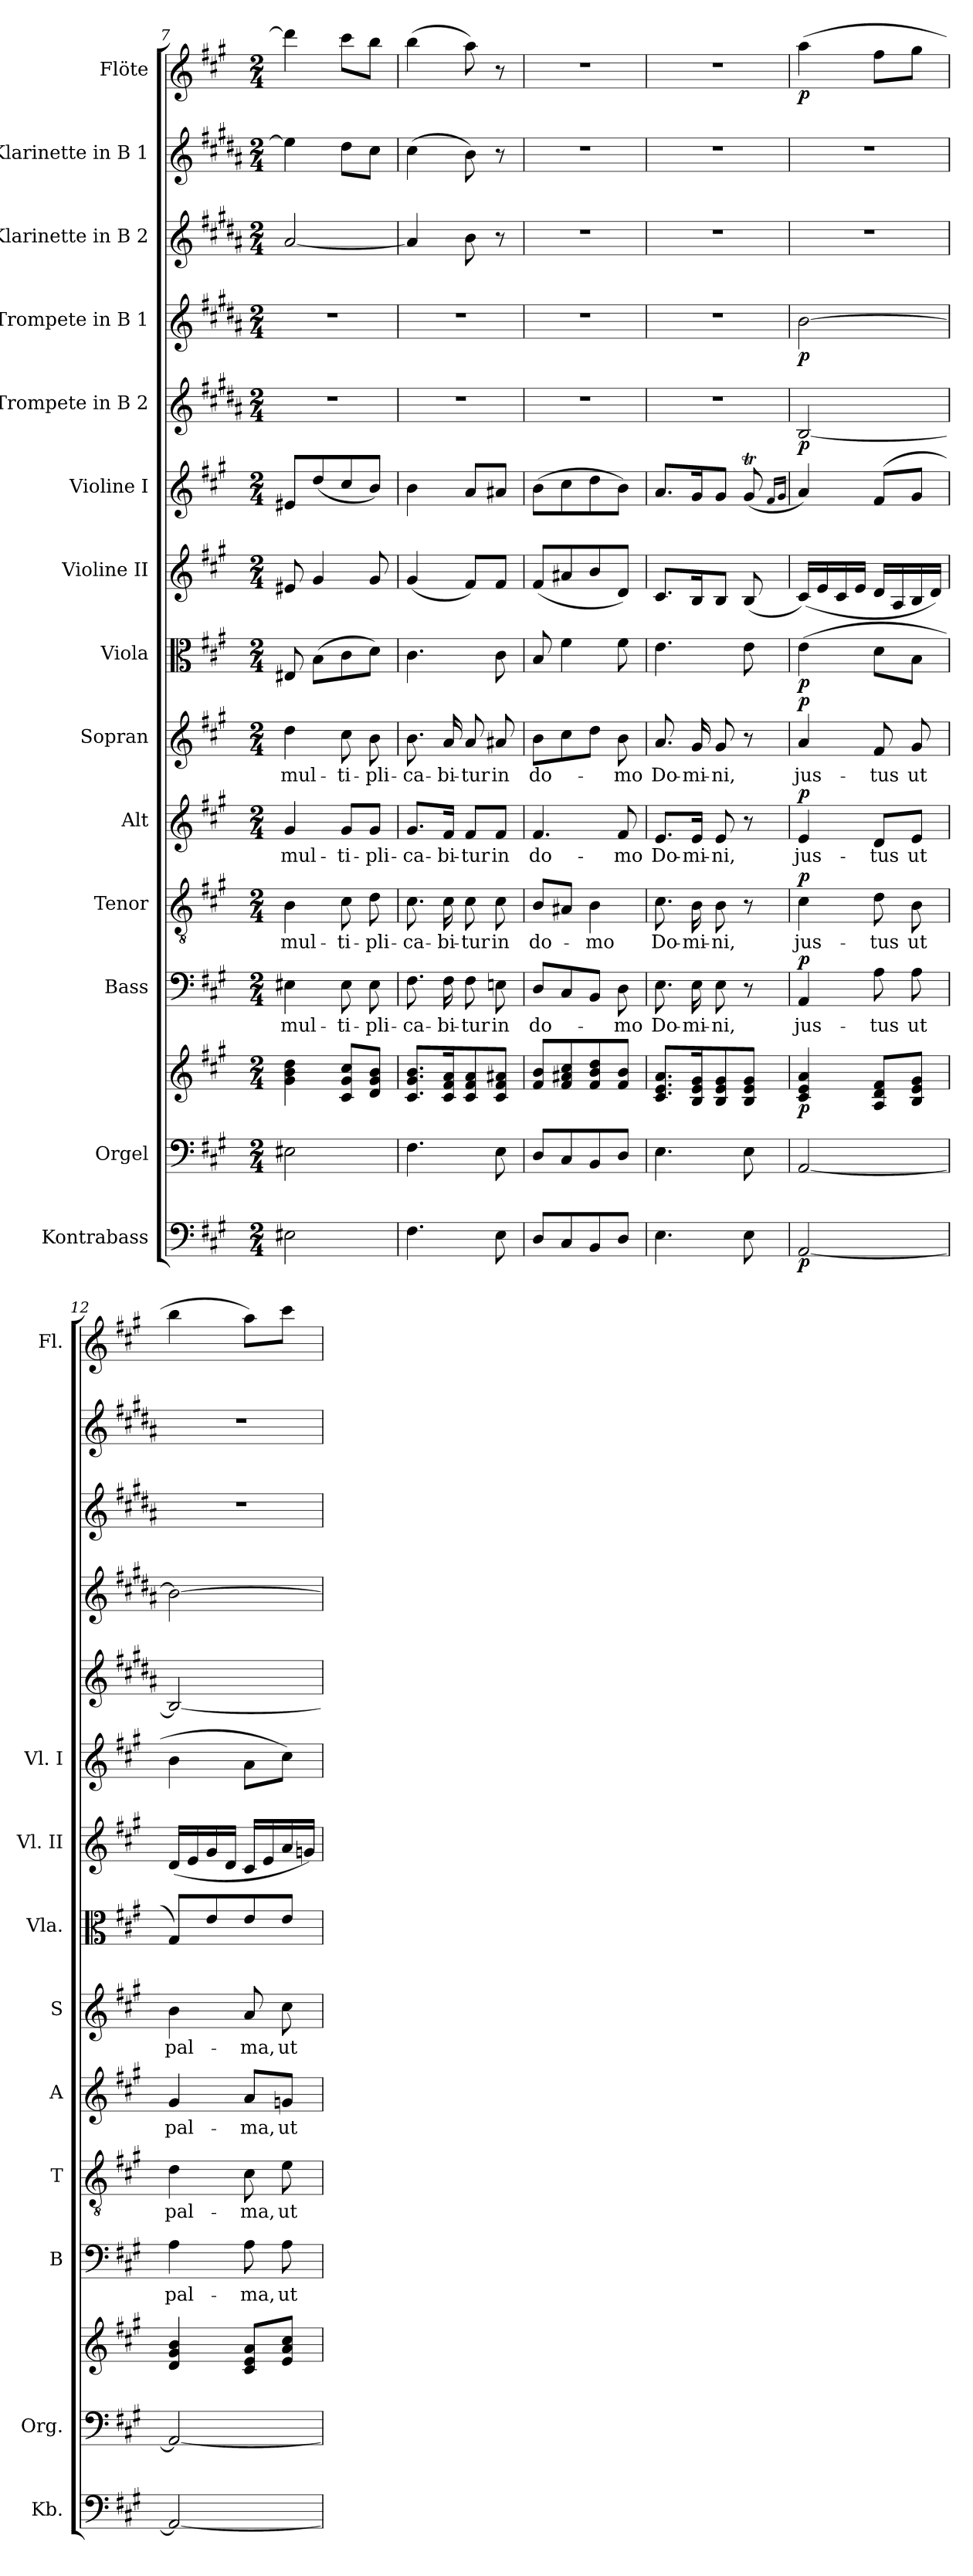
**kern	**dynam	**kern	**kern	**dynam	**kern	**text	**dynam	**kern	**text	**dynam	**kern	**text	**dynam	**kern	**text	**dynam	**kern	**dynam	**kern	**kern	**kern	**dynam	**kern	**dynam	**kern	**kern	**kern	**dynam
*part14	*part14	*part13	*part13	*part13	*part12	*part12	*part12	*part11	*part11	*part11	*part10	*part10	*part10	*part9	*part9	*part9	*part8	*part8	*part7	*part6	*part5	*part5	*part4	*part4	*part3	*part2	*part1	*part1
*staff15	*staff15	*staff14	*staff13	*staff13/14	*staff12	*staff12	*staff12	*staff11	*staff11	*staff11	*staff10	*staff10	*staff10	*staff9	*staff9	*staff9	*staff8	*staff8	*staff7	*staff6	*staff5	*staff5	*staff4	*staff4	*staff3	*staff2	*staff1	*staff1
*I"Kontrabass	*	*I"Orgel	*	*	*I"Bass	*	*	*I"Tenor	*	*	*I"Alt	*	*	*I"Sopran	*	*	*I"Viola	*	*I"Violine II	*I"Violine I	*I"Trompete in B 2	*	*I"Trompete in B 1	*	*I"Klarinette in B 2	*I"Klarinette in B 1	*I"Flöte	*
*I'Kb.	*	*I'Org.	*	*	*I'B	*	*	*I'T	*	*	*I'A	*	*	*I'S	*	*	*I'Vla.	*	*I'Vl. II	*I'Vl. I	*	*	*	*	*	*	*I'Fl.	*
*clefF4	*	*clefF4	*clefG2	*	*clefF4	*	*	*clefGv2	*	*	*clefG2	*	*	*clefG2	*	*	*clefC3	*	*clefG2	*clefG2	*clefG2	*	*clefG2	*	*clefG2	*clefG2	*clefG2	*
*ITrd7c12	*	*	*	*	*	*	*	*	*	*	*	*	*	*	*	*	*	*	*	*	*ITrd1c2	*	*ITrd1c2	*	*ITrd1c2	*ITrd1c2	*	*
*k[f#c#g#]	*	*k[f#c#g#]	*k[f#c#g#]	*	*k[f#c#g#]	*	*	*k[f#c#g#]	*	*	*k[f#c#g#]	*	*	*k[f#c#g#]	*	*	*k[f#c#g#]	*	*k[f#c#g#]	*k[f#c#g#]	*k[f#c#g#]	*	*k[f#c#g#]	*	*k[f#c#g#]	*k[f#c#g#]	*k[f#c#g#]	*
*A:	*	*A:	*A:	*	*A:	*	*	*A:	*	*	*A:	*	*	*A:	*	*	*A:	*	*A:	*A:	*A:	*	*A:	*	*A:	*A:	*A:	*
*M2/4	*	*M2/4	*M2/4	*	*M2/4	*	*	*M2/4	*	*	*M2/4	*	*	*M2/4	*	*	*M2/4	*	*M2/4	*M2/4	*M2/4	*	*M2/4	*	*M2/4	*M2/4	*M2/4	*
=7	=7	=7	=7	=7	=7	=7	=7	=7	=7	=7	=7	=7	=7	=7	=7	=7	=7	=7	=7	=7	=7	=7	=7	=7	=7	=7	=7	=7
!	!	!	!	!	!	!LO:LY:b	!	!	!LO:LY:b	!	!	!LO:LY:b	!	!	!LO:LY:b	!	!	!	!	!	!	!	!	!	!	!	!	!
2EE#X\	.	2E#X\	4g#\ 4b\ 4dd\	.	4E#X\	mul-	.	4B\	mul-	.	4g#/	mul-	.	4dd\	mul-	.	8E#X/	.	8e#X/	8e#X/L	2r	.	2r	.	[2g#/	4dd\]	4ddd\]	.
.	.	.	.	.	.	.	.	.	.	.	.	.	.	.	.	.	(>8B\L	.	4g#/	(<8dd/	.	.	.	.	.	.	.	.
!	!	!	!	!	!	!LO:LY:b	!	!	!LO:LY:b	!	!	!LO:LY:b	!	!	!LO:LY:b	!	!	!	!	!	!	!	!	!	!	!	!	!
.	.	.	8c#/ 8g#/ 8cc#/L	.	8E#\	-ti-	.	8c#\	-ti-	.	8g#/L	-ti-	.	8cc#\	-ti-	.	8c#\	.	.	8cc#/	.	.	.	.	.	8cc#\L	8ccc#\L	.
!	!	!	!	!	!	!LO:LY:b	!	!	!LO:LY:b	!	!	!LO:LY:b	!	!	!LO:LY:b	!	!	!	!	!	!	!	!	!	!	!	!	!
.	.	.	8d/ 8g#/ 8b/J	.	8E#\	-pli-	.	8d\	-pli-	.	8g#/J	-pli-	.	8b\	-pli-	.	8d\J)	.	8g#/	8b/J)	.	.	.	.	.	8b\J	8bb\J	.
!!LO:PB:g=z
=8	=8	=8	=8	=8	=8	=8	=8	=8	=8	=8	=8	=8	=8	=8	=8	=8	=8	=8	=8	=8	=8	=8	=8	=8	=8	=8	=8	=8
!	!	!	!	!	!	!LO:LY:b	!	!	!LO:LY:b	!	!	!LO:LY:b	!	!	!LO:LY:b	!	!	!	!	!	!	!	!	!	!	!	!	!
4.FF#\	.	4.F#\	8.c#/ 8.g#/ 8.b/L	.	8.F#\	-ca-	.	8.c#\	-ca-	.	8.g#/L	-ca-	.	8.b\	-ca-	.	4.c#\	.	(<4g#/	4b\	2r	.	2r	.	4g#/]	(>4b\	(>4bb\	.
!	!	!	!	!	!	!LO:LY:b	!	!	!LO:LY:b	!	!	!LO:LY:b	!	!	!LO:LY:b	!	!	!	!	!	!	!	!	!	!	!	!	!
.	.	.	16c#/ 16f#/ 16a/k	.	16F#\	-bi-	.	16c#\	-bi-	.	16f#/Jk	-bi-	.	16a/	-bi-	.	.	.	.	.	.	.	.	.	.	.	.	.
!	!	!	!	!	!	!LO:LY:b	!	!	!LO:LY:b	!	!	!LO:LY:b	!	!	!LO:LY:b	!	!	!	!	!	!	!	!	!	!	!	!	!
.	.	.	8c#/ 8f#/ 8a/	.	8F#\	-tur	.	8c#\	-tur	.	8f#/L	-tur	.	8a/	-tur	.	.	.	8f#/L)	8a/L	.	.	.	.	8a\	8a\)	8aa\)	.
!	!	!	!	!	!	!LO:LY:b	!	!	!LO:LY:b	!	!	!LO:LY:b	!	!	!LO:LY:b	!	!	!	!	!	!	!	!	!	!	!	!	!
8EE\	.	8E\	8c#/ 8f#/ 8a#X/J	.	8En\	in	.	8c#\	in	.	8f#/J	in	.	8a#X/	in	.	8c#\	.	8f#/J	8a#X/J	.	.	.	.	8r	8r	8r	.
=9	=9	=9	=9	=9	=9	=9	=9	=9	=9	=9	=9	=9	=9	=9	=9	=9	=9	=9	=9	=9	=9	=9	=9	=9	=9	=9	=9	=9
!	!	!	!	!	!	!LO:LY:b	!	!	!LO:LY:b	!	!	!LO:LY:b	!	!	!LO:LY:b	!	!	!	!	!	!	!	!	!	!	!	!	!
8DD/L	.	8D/L	8f#/ 8b/L	.	8D/L	do-	.	8B/L	do-	.	4.f#/	do-	.	8b\L	do-	.	8B/	.	(<8f#/L	(>8b\L	2r	.	2r	.	2r	2r	2r	.
8CC#/	.	8C#/	8f#/ 8a#X/ 8cc#/	.	8C#/	.	.	8A#X/J	.	.	.	.	.	8cc#\	.	.	4f#\	.	8a#X/	8cc#\	.	.	.	.	.	.	.	.
!	!	!	!	!	!	!	!	!	!LO:LY:b	!	!	!	!	!	!	!	!	!	!	!	!	!	!	!	!	!	!	!
8BBB/	.	8BB/	8f#/ 8b/ 8dd/	.	8BB/J	.	.	4B\	-mo	.	.	.	.	8dd\J	.	.	.	.	8b/	8dd\	.	.	.	.	.	.	.	.
!	!	!	!	!	!	!LO:LY:b	!	!	!	!	!	!LO:LY:b	!	!	!LO:LY:b	!	!	!	!	!	!	!	!	!	!	!	!	!
8DD/J	.	8D/J	8f#/ 8b/J	.	8D\	-mo	.	.	.	.	8f#/	-mo	.	8b\	-mo	.	8f#\	.	8d/J)	8b\J)	.	.	.	.	.	.	.	.
=10	=10	=10	=10	=10	=10	=10	=10	=10	=10	=10	=10	=10	=10	=10	=10	=10	=10	=10	=10	=10	=10	=10	=10	=10	=10	=10	=10	=10
!	!	!	!	!	!	!LO:LY:b	!	!	!LO:LY:b	!	!	!LO:LY:b	!	!	!LO:LY:b	!	!	!	!	!	!	!	!	!	!	!	!	!
4.EE\	.	4.E\	8.c#/ 8.e/ 8.a/L	.	8.E\	Do-	.	8.c#\	Do-	.	8.e/L	Do-	.	8.a/	Do-	.	4.e\	.	8.c#/L	8.a/L	2r	.	2r	.	2r	2r	2r	.
!	!	!	!	!	!	!LO:LY:b	!	!	!LO:LY:b	!	!	!LO:LY:b	!	!	!LO:LY:b	!	!	!	!	!	!	!	!	!	!	!	!	!
.	.	.	16B/ 16e/ 16g#/k	.	16E\	-mi-	.	16B\	-mi-	.	16e/Jk	-mi-	.	16g#/	-mi-	.	.	.	16B/k	16g#/k	.	.	.	.	.	.	.	.
!	!	!	!	!	!	!LO:LY:b	!	!	!LO:LY:b	!	!	!LO:LY:b	!	!	!LO:LY:b	!	!	!	!	!	!	!	!	!	!	!	!	!
.	.	.	8B/ 8e/ 8g#/	.	8E\	-ni,	.	8B\	-ni,	.	8e/	-ni,	.	8g#/	-ni,	.	.	.	8B/J	8g#/J	.	.	.	.	.	.	.	.
8EE\	.	8E\	8B/ 8e/ 8g#/J	.	8r	.	.	8r	.	.	8r	.	.	8r	.	.	8e\	.	(<8B/	(<8g#t/	.	.	.	.	.	.	.	.
.	.	.	.	.	.	.	.	.	.	.	.	.	.	.	.	.	.	.	.	16qf#/LL	.	.	.	.	.	.	.	.
.	.	.	.	.	.	.	.	.	.	.	.	.	.	.	.	.	.	.	.	16qg#/JJ	.	.	.	.	.	.	.	.
=11	=11	=11	=11	=11	=11	=11	=11	=11	=11	=11	=11	=11	=11	=11	=11	=11	=11	=11	=11	=11	=11	=11	=11	=11	=11	=11	=11	=11
!	!LO:DY:b	!	!	!LO:DY:b	!	!LO:LY:b	!LO:DY:a	!	!LO:LY:b	!LO:DY:a	!	!LO:LY:b	!LO:DY:a	!	!LO:LY:b	!LO:DY:a	!	!LO:DY:b	!	!	!	!LO:DY:b	!	!LO:DY:b	!	!	!	!LO:DY:b
[2AAA/	p	[2AA/	4c#/ 4e/ 4a/	p	4AA/	jus-	p	4c#\	jus-	p	4e/	jus-	p	4a/	jus-	p	(>4e\	p	(<16c#/LL)	4a/)	[2A/	p	[2a\	p	2r	2r	(>4aa\	p
.	.	.	.	.	.	.	.	.	.	.	.	.	.	.	.	.	.	.	16e/	.	.	.	.	.	.	.	.	.
.	.	.	.	.	.	.	.	.	.	.	.	.	.	.	.	.	.	.	16c#/	.	.	.	.	.	.	.	.	.
.	.	.	.	.	.	.	.	.	.	.	.	.	.	.	.	.	.	.	16e/JJ	.	.	.	.	.	.	.	.	.
!	!	!	!	!	!	!LO:LY:b	!	!	!LO:LY:b	!	!	!LO:LY:b	!	!	!LO:LY:b	!	!	!	!	!	!	!	!	!	!	!	!	!
.	.	.	8A/ 8d/ 8f#/L	.	8A\	-tus	.	8d\	-tus	.	8d/L	-tus	.	8f#/	-tus	.	8d\L	.	16d/LL	(>8f#/L	.	.	.	.	.	.	8ff#\L	.
.	.	.	.	.	.	.	.	.	.	.	.	.	.	.	.	.	.	.	16A/	.	.	.	.	.	.	.	.	.
!	!	!	!	!	!	!LO:LY:b	!	!	!LO:LY:b	!	!	!LO:LY:b	!	!	!LO:LY:b	!	!	!	!	!	!	!	!	!	!	!	!	!
.	.	.	8B/ 8e/ 8g#/J	.	8A\	ut	.	8B\	ut	.	8e/J	ut	.	8g#/	ut	.	8B\J	.	16B/	8g#/J	.	.	.	.	.	.	8gg#\J	.
.	.	.	.	.	.	.	.	.	.	.	.	.	.	.	.	.	.	.	16d/JJ)	.	.	.	.	.	.	.	.	.
=12	=12	=12	=12	=12	=12	=12	=12	=12	=12	=12	=12	=12	=12	=12	=12	=12	=12	=12	=12	=12	=12	=12	=12	=12	=12	=12	=12	=12
!	!	!	!	!	!	!LO:LY:b	!	!	!LO:LY:b	!	!	!LO:LY:b	!	!	!LO:LY:b	!	!	!	!	!	!	!	!	!	!	!	!	!
2AAA/_	.	2AA/_	4d/ 4g#/ 4b/	.	4A\	pal-	.	4d\	pal-	.	4g#/	pal-	.	4b\	pal-	.	8G#/L)	.	(<16d/LL	4b\	2A/_	.	2a\_	.	2r	2r	4bb\	.
.	.	.	.	.	.	.	.	.	.	.	.	.	.	.	.	.	.	.	16e/	.	.	.	.	.	.	.	.	.
.	.	.	.	.	.	.	.	.	.	.	.	.	.	.	.	.	8e/	.	16g#/	.	.	.	.	.	.	.	.	.
.	.	.	.	.	.	.	.	.	.	.	.	.	.	.	.	.	.	.	16d/JJ	.	.	.	.	.	.	.	.	.
!	!	!	!	!	!	!LO:LY:b	!	!	!LO:LY:b	!	!	!LO:LY:b	!	!	!LO:LY:b	!	!	!	!	!	!	!	!	!	!	!	!	!
.	.	.	8c#/ 8e/ 8a/L	.	8A\	-ma,	.	8c#\	-ma,	.	8a/L	-ma,	.	8a/	-ma,	.	8e/	.	16c#/LL	8a\L	.	.	.	.	.	.	8aa\L)	.
.	.	.	.	.	.	.	.	.	.	.	.	.	.	.	.	.	.	.	16e/	.	.	.	.	.	.	.	.	.
!	!	!	!	!	!	!LO:LY:b	!	!	!LO:LY:b	!	!	!LO:LY:b	!	!	!LO:LY:b	!	!	!	!	!	!	!	!	!	!	!	!	!
.	.	.	8e/ 8a/ 8cc#/J	.	8A\	ut	.	8e\	ut	.	8gn/J	ut	.	8cc#\	ut	.	8e/J	.	16a/	8cc#\J)	.	.	.	.	.	.	8ccc#\J	.
.	.	.	.	.	.	.	.	.	.	.	.	.	.	.	.	.	.	.	16gn/JJ)	.	.	.	.	.	.	.	.	.
=	=	=	=	=	=	=	=	=	=	=	=	=	=	=	=	=	=	=	=	=	=	=	=	=	=	=	=	=
*-	*-	*-	*-	*-	*-	*-	*-	*-	*-	*-	*-	*-	*-	*-	*-	*-	*-	*-	*-	*-	*-	*-	*-	*-	*-	*-	*-	*-
